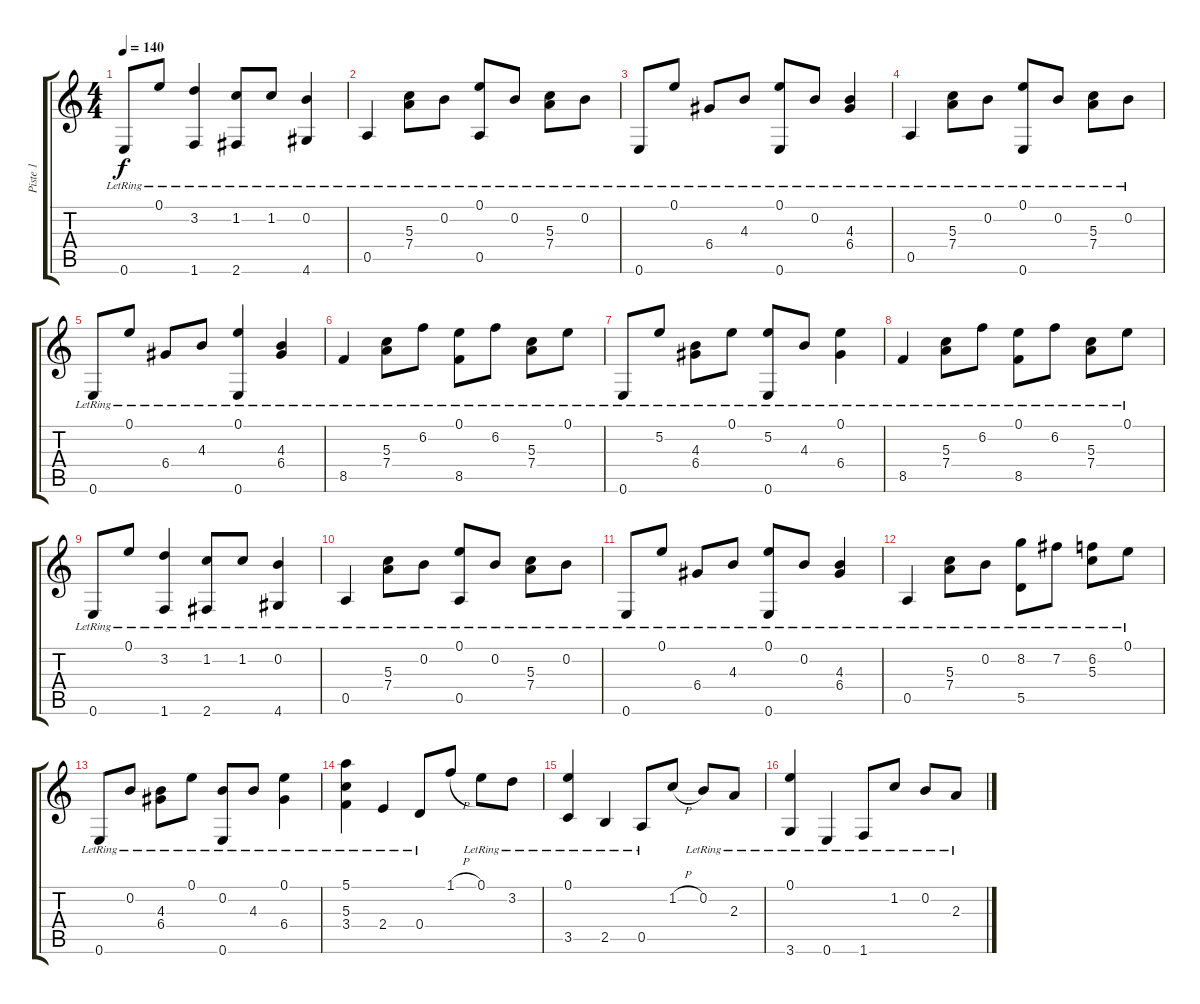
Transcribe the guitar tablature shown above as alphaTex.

\track ("Piste 1" "Piste 1") {instrument acousticguitarnylon}
\staff {score tabs}
\tuning (E4 B3 G3 D3 A2 E2) {hide}
\ts (4 4)
\tempo 140
\clef g2
\ks c
0.6{lr}.8{dy f} 0.1{lr}.8 (3.2{lr} 1.6{lr}).4 (1.2{lr} 2.6{lr}).8 1.2{lr}.8 (0.2{lr} 4.6{lr}).4 |
0.5{lr}.4 (5.3{lr} 7.4{lr}).8 0.2{lr}.8 (0.1{lr} 0.5{lr}).8 0.2{lr}.8 (5.3{lr} 7.4{lr}).8 0.2{lr}.8 |
0.6{lr}.8 0.1{lr}.8 6.4{lr}.8 4.3{lr}.8 (0.1{lr} 0.6{lr}).8 0.2{lr}.8 (4.3{lr} 6.4{lr}).4 |
0.5{lr}.4 (5.3{lr} 7.4{lr}).8 0.2{lr}.8 (0.1{lr} 0.6{lr}).8 0.2{lr}.8 (5.3{lr} 7.4{lr}).8 0.2{lr}.8 |
0.6{lr}.8 0.1{lr}.8 6.4{lr}.8 4.3{lr}.8 (0.1{lr} 0.6{lr}).4 (4.3{lr} 6.4{lr}).4 |
8.5{lr}.4 (5.3{lr} 7.4{lr}).8 6.2{lr}.8 (0.1{lr} 8.5{lr}).8 6.2{lr}.8 (5.3{lr} 7.4{lr}).8 0.1{lr}.8 |
0.6{lr}.8 5.2{lr}.8 (4.3{lr} 6.4{lr}).8 0.1{lr}.8 (5.2{lr} 0.6{lr}).8 4.3{lr}.8 (0.1{lr} 6.4{lr}).4 |
8.5{lr}.4 (5.3{lr} 7.4{lr}).8 6.2{lr}.8 (0.1{lr} 8.5{lr}).8 6.2{lr}.8 (5.3{lr} 7.4{lr}).8 0.1{lr}.8 |
0.6{lr}.8 0.1{lr}.8 (3.2{lr} 1.6{lr}).4 (1.2{lr} 2.6{lr}).8 1.2{lr}.8 (0.2{lr} 4.6{lr}).4 |
0.5{lr}.4 (5.3{lr} 7.4{lr}).8 0.2{lr}.8 (0.1{lr} 0.5{lr}).8 0.2{lr}.8 (5.3{lr} 7.4{lr}).8 0.2{lr}.8 |
0.6{lr}.8 0.1{lr}.8 6.4{lr}.8 4.3{lr}.8 (0.1{lr} 0.6{lr}).8 0.2{lr}.8 (4.3{lr} 6.4{lr}).4 |
0.5{lr}.4 (5.3{lr} 7.4{lr}).8 0.2{lr}.8 (8.2{lr} 5.5{lr}).8 7.2{lr}.8 (6.2{lr} 5.3{lr}).8 0.1{lr}.8 |
0.6{lr}.8 0.2{lr}.8 (4.3{lr} 6.4{lr}).8 0.1{lr}.8 (0.2{lr} 0.6{lr}).8 4.3{lr}.8 (0.1{lr} 6.4{lr}).4 |
(5.1{lr} 5.3{lr} 3.4{lr}).4 2.4{lr}.4 0.4{lr}.8 1.1{h}.8 0.1{lr}.8 3.2{lr}.8 |
(0.1{lr} 3.5{lr}).4 2.5{lr}.4 0.5{lr}.8 1.2{h}.8 0.2{lr}.8 2.3{lr}.8 |
(0.1{lr} 3.6{lr}).4 0.6{lr}.4 1.6{lr}.8 1.2{lr}.8 0.2{lr}.8 2.3{lr}.8
